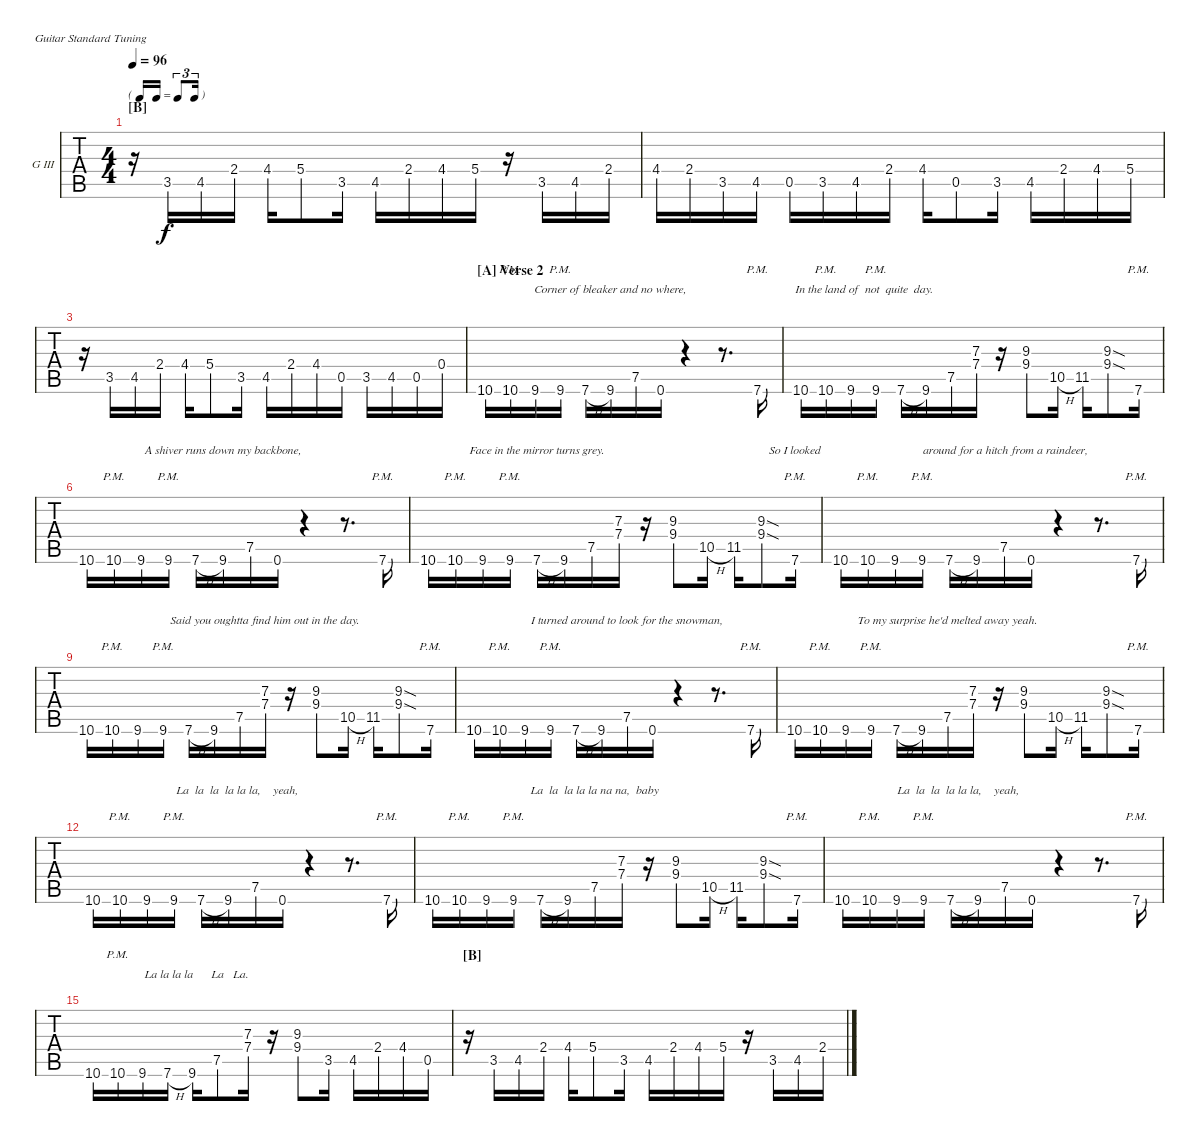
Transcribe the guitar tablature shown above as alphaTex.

\bracketExtendMode nobrackets
\firstSystemTrackNameOrientation horizontal
\otherSystemsTrackNameOrientation horizontal
\defaultBarNumberDisplay FirstOfSystem
\track ("Guitar III" "G III") {instrument overdrivenguitar}
\staff {tabs}
\tuning (E4 B3 G3 D3 A2 E2)
\ts (4 4)
\tf triplet16th
\section ("B" "")
\tempo 96
\clef g2
\ks a
r.16{dy f} 3.5.16 4.5.16 2.4.16 4.4.16 5.4{st}.8 3.5.16 4.5.16 2.4.16 4.4.16 5.4.16 r.16 3.5.16 4.5.16 2.4.16 |
4.4.16 2.4.16 3.5.16 4.5.16 0.5.16 3.5.16 4.5.16 2.4.16 4.4.16 0.5{st}.8 3.5.16 4.5.16 2.4.16 4.4.16 5.4.16 |
r.16 3.5.16 4.5.16 2.4.16 4.4.16 5.4{st}.8 3.5.16 4.5.16 2.4.16 4.4.16 0.5.16 3.5.16 4.5.16 0.5.16 0.4.16 |
\section ("A" "Verse 2")
\scale
0.5 10.6.16{lyrics (0 "") lyrics (1 "") lyrics (2 "") lyrics (3 "") lyrics (4 "")} 10.6{pm}.16{lyrics (0 "") lyrics (1 "") lyrics (2 "") lyrics (3 "") lyrics (4 "")} 9.6.16{lyrics (0 "") lyrics (1 "") lyrics (2 "") lyrics (3 "") lyrics (4 "")} 9.6{pm}.16{lyrics (0 "") lyrics (1 "") lyrics (2 "") lyrics (3 "") lyrics (4 "")} 7.6{h}.16{lyrics (0 "") lyrics (1 "") lyrics (2 "") lyrics (3 "") lyrics (4 "")} 9.6.16{lyrics (0 "") lyrics (1 "Corner of bleaker and no where,") lyrics (2 "") lyrics (3 "") lyrics (4 "")} 7.5.16{lyrics (0 "") lyrics (1 "") lyrics (2 "") lyrics (3 "") lyrics (4 "")} 0.6.16{lyrics (0 "") lyrics (1 "") lyrics (2 "") lyrics (3 "") lyrics (4 "")} r.4 r.8{d} 7.6{pm}.16{lyrics (0 "") lyrics (1 "") lyrics (2 "") lyrics (3 "") lyrics (4 "")} |
\scale
0.5 10.6.16{lyrics (0 "") lyrics (1 "") lyrics (2 "") lyrics (3 "") lyrics (4 "")} 10.6{pm}.16{lyrics (0 "") lyrics (1 "") lyrics (2 "") lyrics (3 "") lyrics (4 "")} 9.6.16{lyrics (0 "") lyrics (1 "         In the land of  not  quite  day.") lyrics (2 "") lyrics (3 "") lyrics (4 "")} 9.6{pm}.16{lyrics (0 "") lyrics (1 "") lyrics (2 "") lyrics (3 "") lyrics (4 "")} 7.6{h}.16{lyrics (0 "") lyrics (1 "") lyrics (2 "") lyrics (3 "") lyrics (4 "")} 9.6.16{lyrics (0 "") lyrics (1 "") lyrics (2 "") lyrics (3 "") lyrics (4 "")} 7.5.16{lyrics (0 "") lyrics (1 "") lyrics (2 "") lyrics (3 "") lyrics (4 "")} (7.3 7.4).16{lyrics (0 "") lyrics (1 "") lyrics (2 "") lyrics (3 "") lyrics (4 "")} r.16 (9.3{st} 9.4{st}).8{lyrics (0 "") lyrics (1 "") lyrics (2 "") lyrics (3 "") lyrics (4 "")} 10.5{h}.16{lyrics (0 "") lyrics (1 "") lyrics (2 "") lyrics (3 "") lyrics (4 "")} 11.5.16{lyrics (0 "") lyrics (1 "") lyrics (2 "") lyrics (3 "") lyrics (4 "")} (9.3{sod} 9.4{sod}).8{lyrics (0 "") lyrics (1 "") lyrics (2 "") lyrics (3 "") lyrics (4 "")} 7.6{pm}.16{lyrics (0 "") lyrics (1 "") lyrics (2 "") lyrics (3 "") lyrics (4 "")} |
\scale
0.408037 10.6.16{lyrics (0 "") lyrics (1 "") lyrics (2 "") lyrics (3 "") lyrics (4 "")} 10.6{pm}.16{lyrics (0 "") lyrics (1 "") lyrics (2 "") lyrics (3 "") lyrics (4 "")} 9.6.16{lyrics (0 "") lyrics (1 "") lyrics (2 "") lyrics (3 "") lyrics (4 "")} 9.6{pm}.16{lyrics (0 "") lyrics (1 "") lyrics (2 "") lyrics (3 "") lyrics (4 "")} 7.6{h}.16{lyrics (0 "") lyrics (1 "") lyrics (2 "") lyrics (3 "") lyrics (4 "")} 9.6.16{lyrics (0 "") lyrics (1 "A shiver runs down my backbone,") lyrics (2 "") lyrics (3 "") lyrics (4 "")} 7.5.16{lyrics (0 "") lyrics (1 "") lyrics (2 "") lyrics (3 "") lyrics (4 "")} 0.6.16{lyrics (0 "") lyrics (1 "") lyrics (2 "") lyrics (3 "") lyrics (4 "")} r.4 r.8{d} 7.6{pm}.16{lyrics (0 "") lyrics (1 "") lyrics (2 "") lyrics (3 "") lyrics (4 "")} |
\scale
0.591963 10.6.16{lyrics (0 "") lyrics (1 "") lyrics (2 "") lyrics (3 "") lyrics (4 "")} 10.6{pm}.16{lyrics (0 "") lyrics (1 "") lyrics (2 "") lyrics (3 "") lyrics (4 "")} 9.6.16{lyrics (0 "") lyrics (1 "") lyrics (2 "") lyrics (3 "") lyrics (4 "")} 9.6{pm}.16{lyrics (0 "") lyrics (1 "") lyrics (2 "") lyrics (3 "") lyrics (4 "")} 7.6{h}.16{lyrics (0 "") lyrics (1 "Face in the mirror turns grey.") lyrics (2 "") lyrics (3 "") lyrics (4 "")} 9.6.16{lyrics (0 "") lyrics (1 "") lyrics (2 "") lyrics (3 "") lyrics (4 "")} 7.5.16{lyrics (0 "") lyrics (1 "") lyrics (2 "") lyrics (3 "") lyrics (4 "")} (7.3 7.4).16{lyrics (0 "") lyrics (1 "") lyrics (2 "") lyrics (3 "") lyrics (4 "")} r.16 (9.3{st} 9.4{st}).8{lyrics (0 "") lyrics (1 "") lyrics (2 "") lyrics (3 "") lyrics (4 "")} 10.5{h}.16{lyrics (0 "") lyrics (1 "") lyrics (2 "") lyrics (3 "") lyrics (4 "")} 11.5.16{lyrics (0 "") lyrics (1 "") lyrics (2 "") lyrics (3 "") lyrics (4 "")} (9.3{sod} 9.4{sod}).8{lyrics (0 "") lyrics (1 "") lyrics (2 "") lyrics (3 "") lyrics (4 "")} 7.6{pm}.16{lyrics (0 "") lyrics (1 "So I looked") lyrics (2 "") lyrics (3 "") lyrics (4 "")} |
\scale
0.5 10.6.16{lyrics (0 "") lyrics (1 "") lyrics (2 "") lyrics (3 "") lyrics (4 "")} 10.6{pm}.16{lyrics (0 "") lyrics (1 "") lyrics (2 "") lyrics (3 "") lyrics (4 "")} 9.6.16{lyrics (0 "") lyrics (1 "") lyrics (2 "") lyrics (3 "") lyrics (4 "")} 9.6{pm}.16{lyrics (0 "") lyrics (1 "") lyrics (2 "") lyrics (3 "") lyrics (4 "")} 7.6{h}.16{lyrics (0 "") lyrics (1 "") lyrics (2 "") lyrics (3 "") lyrics (4 "")} 9.6.16{lyrics (0 "") lyrics (1 "") lyrics (2 "") lyrics (3 "") lyrics (4 "")} 7.5.16{lyrics (0 "") lyrics (1 " around for a hitch from a raindeer,     ") lyrics (2 "") lyrics (3 "") lyrics (4 "")} 0.6.16{lyrics (0 "") lyrics (1 "") lyrics (2 "") lyrics (3 "") lyrics (4 "")} r.4 r.8{d} 7.6{pm}.16{lyrics (0 "") lyrics (1 "") lyrics (2 "") lyrics (3 "") lyrics (4 "")} |
\scale
0.5 10.6.16{lyrics (0 "") lyrics (1 "") lyrics (2 "") lyrics (3 "") lyrics (4 "")} 10.6{pm}.16{lyrics (0 "") lyrics (1 "") lyrics (2 "") lyrics (3 "") lyrics (4 "")} 9.6.16{lyrics (0 "") lyrics (1 "") lyrics (2 "") lyrics (3 "") lyrics (4 "")} 9.6{pm}.16{lyrics (0 "") lyrics (1 "") lyrics (2 "") lyrics (3 "") lyrics (4 "")} 7.6{h}.16{lyrics (0 "") lyrics (1 "") lyrics (2 "") lyrics (3 "") lyrics (4 "")} 9.6.16{lyrics (0 "") lyrics (1 "") lyrics (2 "") lyrics (3 "") lyrics (4 "")} 7.5.16{lyrics (0 "") lyrics (1 "") lyrics (2 "") lyrics (3 "") lyrics (4 "")} (7.3 7.4).16{lyrics (0 "") lyrics (1 "Said you oughtta find him out in the day.               ") lyrics (2 "") lyrics (3 "") lyrics (4 "")} r.16 (9.3{st} 9.4{st}).8{lyrics (0 "") lyrics (1 "") lyrics (2 "") lyrics (3 "") lyrics (4 "")} 10.5{h}.16{lyrics (0 "") lyrics (1 "") lyrics (2 "") lyrics (3 "") lyrics (4 "")} 11.5.16{lyrics (0 "") lyrics (1 "") lyrics (2 "") lyrics (3 "") lyrics (4 "")} (9.3{sod} 9.4{sod}).8{lyrics (0 "") lyrics (1 "") lyrics (2 "") lyrics (3 "") lyrics (4 "")} 7.6{pm}.16{lyrics (0 "") lyrics (1 "") lyrics (2 "") lyrics (3 "") lyrics (4 "")} |
\scale
0.5 10.6.16{lyrics (0 "") lyrics (1 "") lyrics (2 "") lyrics (3 "") lyrics (4 "")} 10.6{pm}.16{lyrics (0 "") lyrics (1 "") lyrics (2 "") lyrics (3 "") lyrics (4 "")} 9.6.16{lyrics (0 "") lyrics (1 "") lyrics (2 "") lyrics (3 "") lyrics (4 "")} 9.6{pm}.16{lyrics (0 "") lyrics (1 "") lyrics (2 "") lyrics (3 "") lyrics (4 "")} 7.6{h}.16{lyrics (0 "") lyrics (1 "") lyrics (2 "") lyrics (3 "") lyrics (4 "")} 9.6.16{lyrics (0 "") lyrics (1 "") lyrics (2 "") lyrics (3 "") lyrics (4 "")} 7.5.16{lyrics (0 "") lyrics (1 "I turned around to look for the snowman,") lyrics (2 "") lyrics (3 "") lyrics (4 "")} 0.6.16{lyrics (0 "") lyrics (1 "") lyrics (2 "") lyrics (3 "") lyrics (4 "")} r.4 r.8{d} 7.6{pm}.16{lyrics (0 "") lyrics (1 "") lyrics (2 "") lyrics (3 "") lyrics (4 "")} |
\scale
0.5 10.6.16{lyrics (0 "") lyrics (1 "") lyrics (2 "") lyrics (3 "") lyrics (4 "")} 10.6{pm}.16{lyrics (0 "") lyrics (1 "") lyrics (2 "") lyrics (3 "") lyrics (4 "")} 9.6.16{lyrics (0 "") lyrics (1 "") lyrics (2 "") lyrics (3 "") lyrics (4 "")} 9.6{pm}.16{lyrics (0 "") lyrics (1 "") lyrics (2 "") lyrics (3 "") lyrics (4 "")} 7.6{h}.16{lyrics (0 "") lyrics (1 "") lyrics (2 "") lyrics (3 "") lyrics (4 "")} 9.6.16{lyrics (0 "") lyrics (1 "") lyrics (2 "") lyrics (3 "") lyrics (4 "")} 7.5.16{lyrics (0 "") lyrics (1 "To my surprise he'd melted away yeah.") lyrics (2 "") lyrics (3 "") lyrics (4 "")} (7.3 7.4).16{lyrics (0 "") lyrics (1 "") lyrics (2 "") lyrics (3 "") lyrics (4 "")} r.16 (9.3{st} 9.4{st}).8{lyrics (0 "") lyrics (1 "") lyrics (2 "") lyrics (3 "") lyrics (4 "")} 10.5{h}.16{lyrics (0 "") lyrics (1 "") lyrics (2 "") lyrics (3 "") lyrics (4 "")} 11.5.16{lyrics (0 "") lyrics (1 "") lyrics (2 "") lyrics (3 "") lyrics (4 "")} (9.3{sod} 9.4{sod}).8{lyrics (0 "") lyrics (1 "") lyrics (2 "") lyrics (3 "") lyrics (4 "")} 7.6{pm}.16{lyrics (0 "") lyrics (1 "") lyrics (2 "") lyrics (3 "") lyrics (4 "")} |
\scale
0.5 10.6.16{lyrics (0 "") lyrics (1 "") lyrics (2 "") lyrics (3 "") lyrics (4 "")} 10.6{pm}.16{lyrics (0 "") lyrics (1 "") lyrics (2 "") lyrics (3 "") lyrics (4 "")} 9.6.16{lyrics (0 "") lyrics (1 "") lyrics (2 "") lyrics (3 "") lyrics (4 "")} 9.6{pm}.16{lyrics (0 "") lyrics (1 "") lyrics (2 "") lyrics (3 "") lyrics (4 "")} 7.6{h}.16{lyrics (0 "") lyrics (1 "") lyrics (2 "") lyrics (3 "") lyrics (4 "")} 9.6.16{lyrics (0 "") lyrics (1 "      La  la  la  la la la,    yeah,") lyrics (2 "") lyrics (3 "") lyrics (4 "")} 7.5.16{lyrics (0 "") lyrics (1 "") lyrics (2 "") lyrics (3 "") lyrics (4 "")} 0.6.16{lyrics (0 "") lyrics (1 "") lyrics (2 "") lyrics (3 "") lyrics (4 "")} r.4 r.8{d} 7.6{pm}.16{lyrics (0 "") lyrics (1 "") lyrics (2 "") lyrics (3 "") lyrics (4 "")} |
\scale
0.5 10.6.16{lyrics (0 "") lyrics (1 "") lyrics (2 "") lyrics (3 "") lyrics (4 "")} 10.6{pm}.16{lyrics (0 "") lyrics (1 "") lyrics (2 "") lyrics (3 "") lyrics (4 "")} 9.6.16{lyrics (0 "") lyrics (1 "") lyrics (2 "") lyrics (3 "") lyrics (4 "")} 9.6{pm}.16{lyrics (0 "") lyrics (1 "") lyrics (2 "") lyrics (3 "") lyrics (4 "")} 7.6{h}.16{lyrics (0 "") lyrics (1 "") lyrics (2 "") lyrics (3 "") lyrics (4 "")} 9.6.16{lyrics (0 "") lyrics (1 "") lyrics (2 "") lyrics (3 "") lyrics (4 "")} 7.5.16{lyrics (0 "") lyrics (1 "La  la  la la la na na,  baby") lyrics (2 "") lyrics (3 "") lyrics (4 "")} (7.3 7.4).16{lyrics (0 "") lyrics (1 "") lyrics (2 "") lyrics (3 "") lyrics (4 "")} r.16 (9.3{st} 9.4{st}).8{lyrics (0 "") lyrics (1 "") lyrics (2 "") lyrics (3 "") lyrics (4 "")} 10.5{h}.16{lyrics (0 "") lyrics (1 "") lyrics (2 "") lyrics (3 "") lyrics (4 "")} 11.5.16{lyrics (0 "") lyrics (1 "") lyrics (2 "") lyrics (3 "") lyrics (4 "")} (9.3{sod} 9.4{sod}).8{lyrics (0 "") lyrics (1 "") lyrics (2 "") lyrics (3 "") lyrics (4 "")} 7.6{pm}.16{lyrics (0 "") lyrics (1 "") lyrics (2 "") lyrics (3 "") lyrics (4 "")} |
\scale
0.5 10.6.16{lyrics (0 "") lyrics (1 "") lyrics (2 "") lyrics (3 "") lyrics (4 "")} 10.6{pm}.16{lyrics (0 "") lyrics (1 "") lyrics (2 "") lyrics (3 "") lyrics (4 "")} 9.6.16{lyrics (0 "") lyrics (1 "") lyrics (2 "") lyrics (3 "") lyrics (4 "")} 9.6{pm}.16{lyrics (0 "") lyrics (1 "") lyrics (2 "") lyrics (3 "") lyrics (4 "")} 7.6{h}.16{lyrics (0 "") lyrics (1 "     La  la  la  la la la,    yeah,") lyrics (2 "") lyrics (3 "") lyrics (4 "")} 9.6.16{lyrics (0 "") lyrics (1 "") lyrics (2 "") lyrics (3 "") lyrics (4 "")} 7.5.16{lyrics (0 "") lyrics (1 "") lyrics (2 "") lyrics (3 "") lyrics (4 "")} 0.6.16{lyrics (0 "") lyrics (1 "") lyrics (2 "") lyrics (3 "") lyrics (4 "")} r.4 r.8{d} 7.6{pm}.16{lyrics (0 "") lyrics (1 "") lyrics (2 "") lyrics (3 "") lyrics (4 "")} |
\scale
0.5 10.6.16{lyrics (0 "") lyrics (1 "") lyrics (2 "") lyrics (3 "") lyrics (4 "")} 10.6{pm}.16{lyrics (0 "") lyrics (1 "") lyrics (2 "") lyrics (3 "") lyrics (4 "")} 9.6.16{lyrics (0 "") lyrics (1 "") lyrics (2 "") lyrics (3 "") lyrics (4 "")} 7.6{h}.16{lyrics (0 "") lyrics (1 "") lyrics (2 "") lyrics (3 "") lyrics (4 "")} 9.6.16{lyrics (0 "") lyrics (1 "   La la la la      La   La.  ") lyrics (2 "") lyrics (3 "") lyrics (4 "")} 7.5{st}.8 (7.4 7.3).16 r.16 (9.3{st} 9.4{st}).8 3.5.16 4.5.16 2.4.16 4.4.16 0.5.16 |
\section ("B" "")
r.16 3.5.16 4.5.16 2.4.16 4.4.16 5.4{st}.8 3.5.16 4.5.16 2.4.16 4.4.16 5.4.16 r.16 3.5.16 4.5.16 2.4.16
